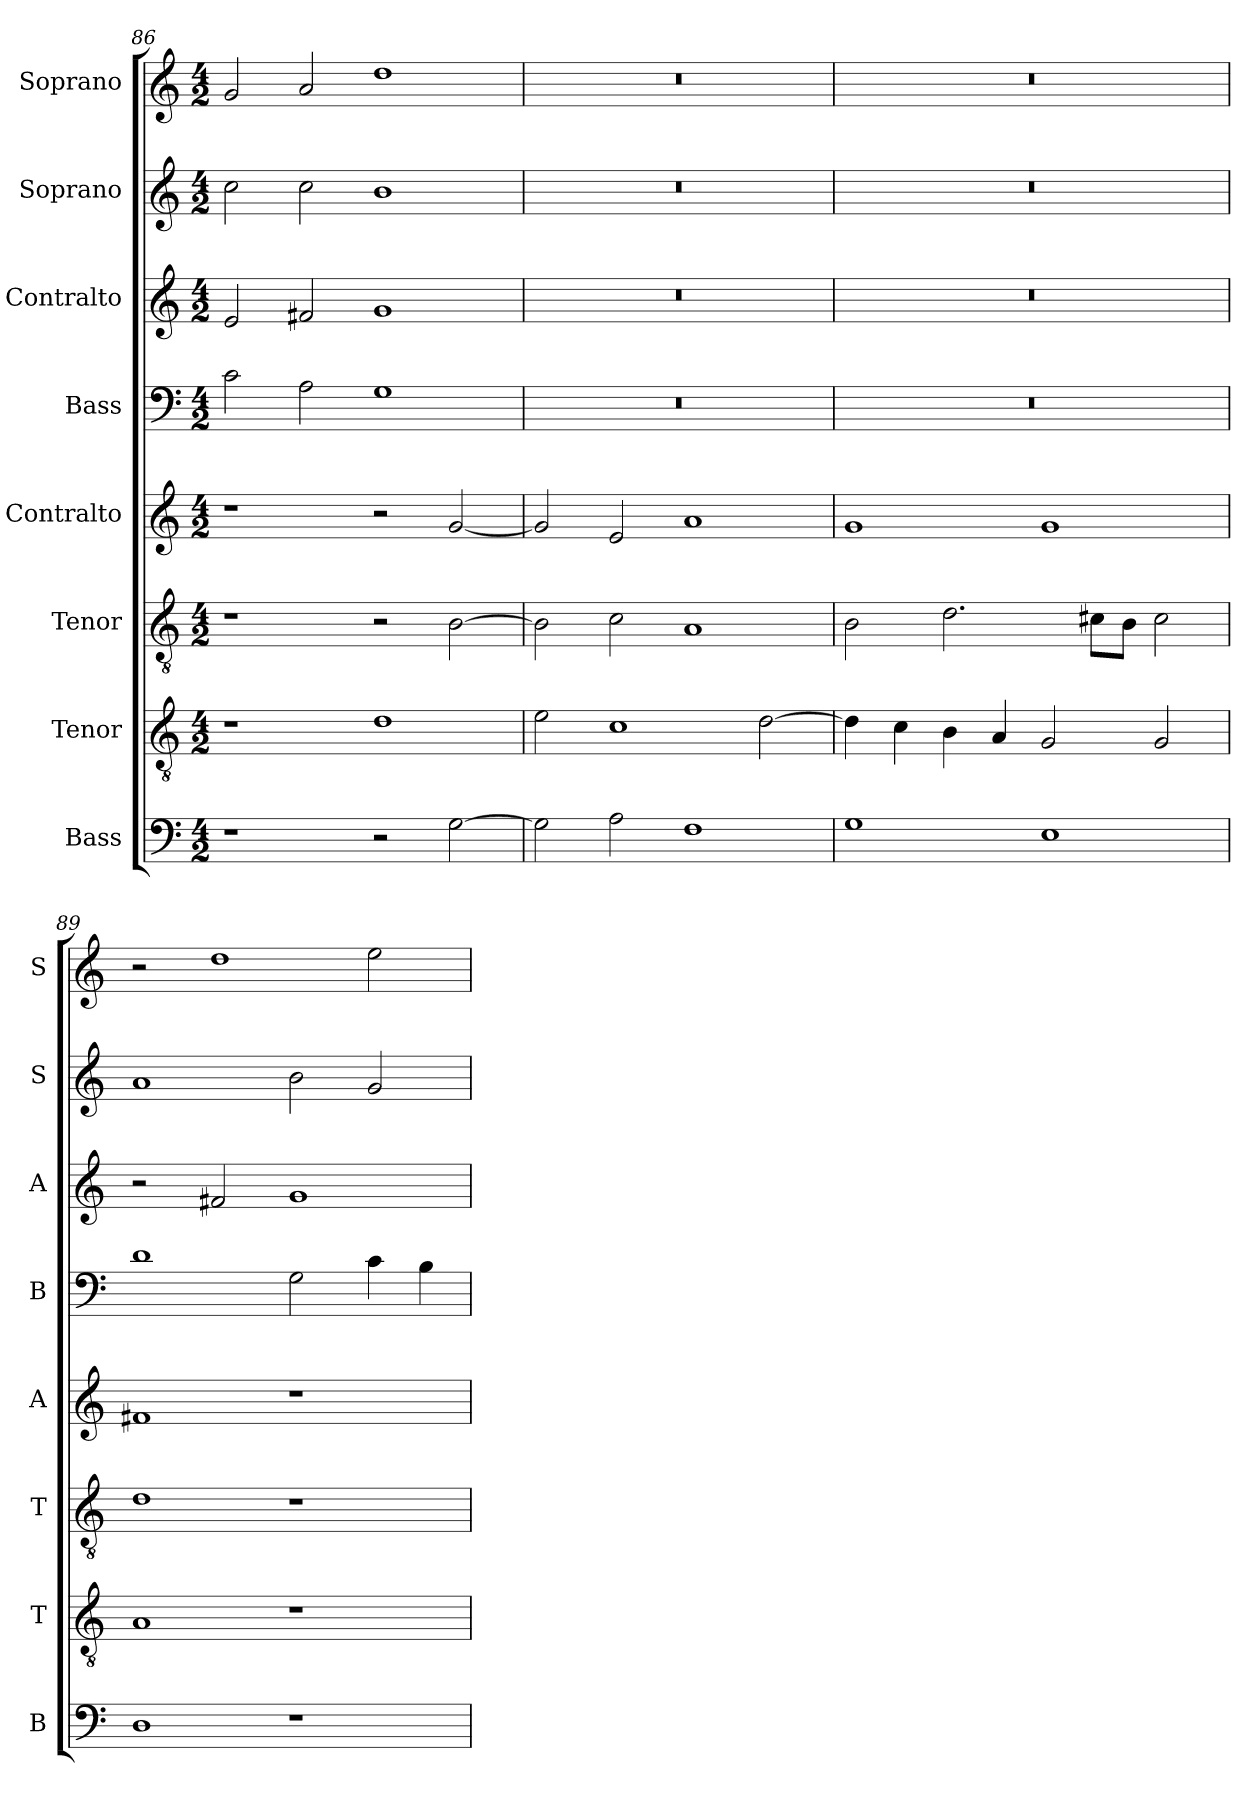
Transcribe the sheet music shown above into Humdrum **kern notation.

**kern	**kern	**kern	**kern	**kern	**kern	**kern	**kern
*part8	*part7	*part6	*part5	*part4	*part3	*part2	*part1
*staff8	*staff7	*staff6	*staff5	*staff4	*staff3	*staff2	*staff1
*I"Bass	*I"Tenor	*I"Tenor	*I"Contralto	*I"Bass	*I"Contralto	*I"Soprano	*I"Soprano
*I'B	*I'T	*I'T	*I'A	*I'B	*I'A	*I'S	*I'S
*clefF4	*clefGv2	*clefGv2	*clefG2	*clefF4	*clefG2	*clefG2	*clefG2
*k[]	*k[]	*k[]	*k[]	*k[]	*k[]	*k[]	*k[]
*G:mix	*G:mix	*G:mix	*G:mix	*G:mix	*G:mix	*G:mix	*G:mix
*M4/2	*M4/2	*M4/2	*M4/2	*M4/2	*M4/2	*M4/2	*M4/2
=86	=86	=86	=86	=86	=86	=86	=86
1r	1r	1r	1r	2c	2e	2cc	2g
.	.	.	.	2A	2f#X	2cc	2a
2r	1d	2r	2r	1G	1g	1b	1dd
[2G	.	[2B	[2g	.	.	.	.
=87	=87	=87	=87	=87	=87	=87	=87
2G]	2e	2B]	2g]	0r	0r	0r	0r
2A	1c	2c	2e	.	.	.	.
1F	.	1A	1a	.	.	.	.
.	[2d	.	.	.	.	.	.
=88	=88	=88	=88	=88	=88	=88	=88
1G	4d]	2B	1g	0r	0r	0r	0r
.	4c	.	.	.	.	.	.
.	4B	2.d	.	.	.	.	.
.	4A	.	.	.	.	.	.
1E	2G	.	1g	.	.	.	.
.	.	8c#X\L	.	.	.	.	.
.	.	8B\J	.	.	.	.	.
.	2G	2c#	.	.	.	.	.
=89	=89	=89	=89	=89	=89	=89	=89
1D	1A	1d	1f#X	1d	2r	1a	2r
.	.	.	.	.	2f#X	.	1dd
1r	1r	1r	1r	2G	1g	2b	.
.	.	.	.	4c	.	2g	2ee
.	.	.	.	4B	.	.	.
=	=	=	=	=	=	=	=
*-	*-	*-	*-	*-	*-	*-	*-
